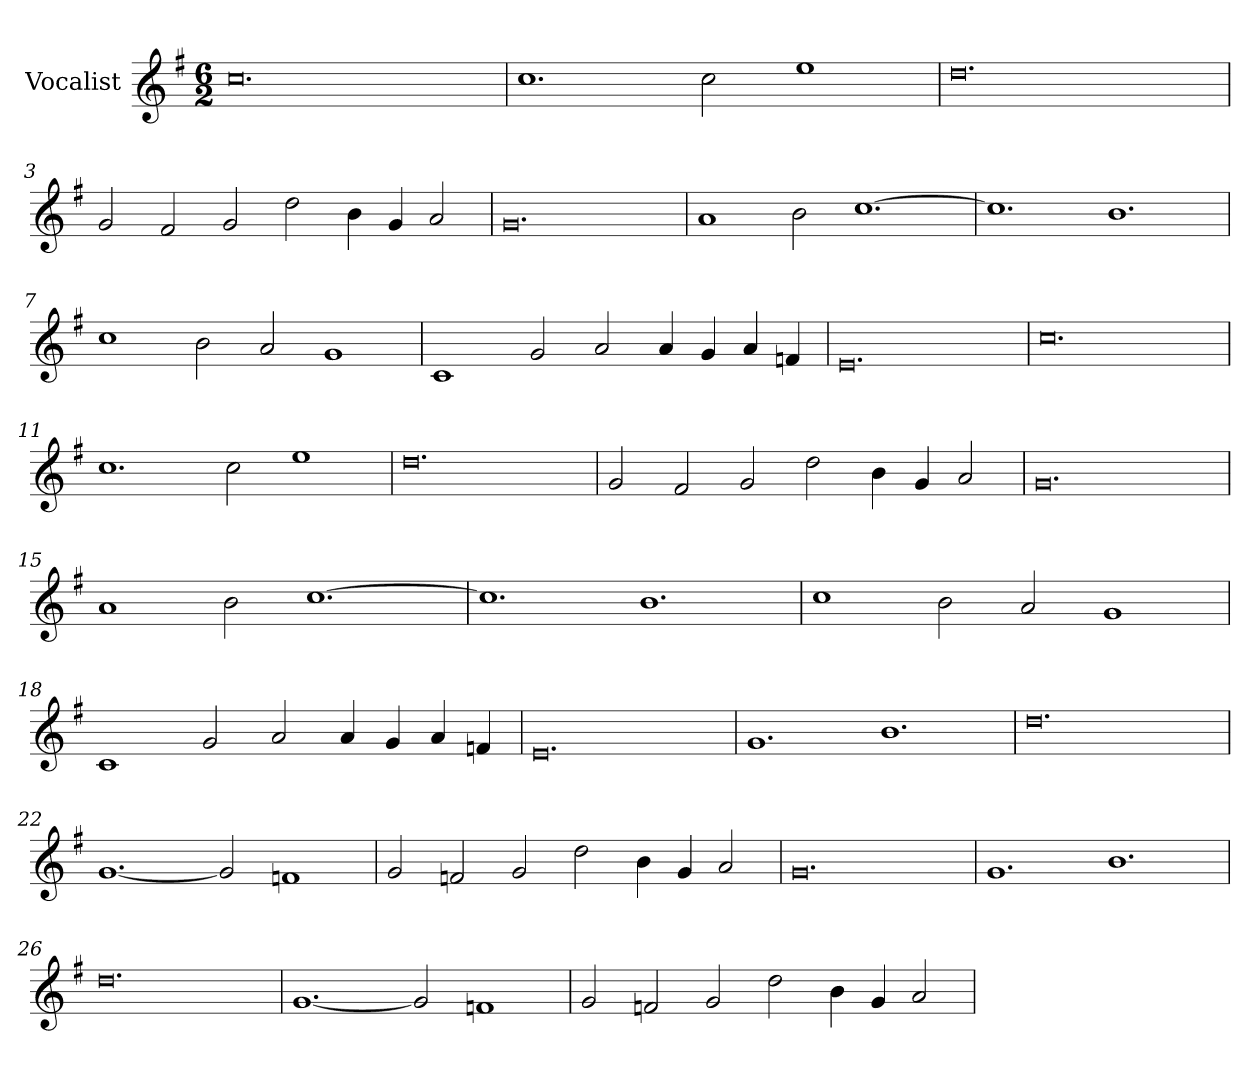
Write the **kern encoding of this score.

**kern
*part1
*staff1
*I"Vocalist
*k[f#]
*G:
*M6/2
=
0.cc
=1
1.cc
2cc
1ee
=2
0.dd
=3
2g
2f#
2g
2dd
4b
4g
2a
=4
0.g
=5
1a
2b
[1.cc
=6
1.cc]
1.b
=7
1cc
2b
2a
1g
=8
1c
2g
2a
4a
4g
4a
4fn
=9
0.e
=10
0.cc
=11
1.cc
2cc
1ee
=12
0.dd
=13
2g
2f#
2g
2dd
4b
4g
2a
=14
0.g
=15
1a
2b
[1.cc
=16
1.cc]
1.b
=17
1cc
2b
2a
1g
=18
1c
2g
2a
4a
4g
4a
4fn
=19
0.e
=20
1.g
1.b
=21
0.dd
=22
[1.g
2g]
1fn
=23
2g
2fn
2g
2dd
4b
4g
2a
=24
0.g
=25
1.g
1.b
=26
0.dd
=27
[1.g
2g]
1fn
=28
2g
2fn
2g
2dd
4b
4g
2a
=
*-
